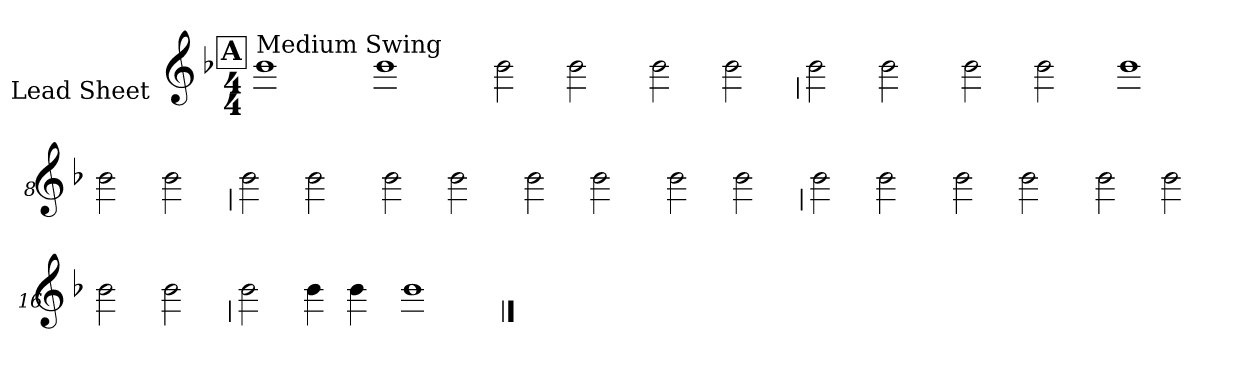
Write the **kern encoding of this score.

**kern
*part1
*staff1
*I"Lead Sheet
*stria0
*clefG2
*k[b-]
*F:
*M4/4
!!LO:REH:place=s1:a:t=A
=1||
!LO:TX:a:t=Medium Swing
1b-
=2-
1b-
=3-
2b-
2b-
=4-
2b-
2b-
!!LO:LB:g=z
=5
2b-
2b-
=6-
2b-
2b-
=7-
1b-
=8-
2b-
2b-
!!LO:LB:g=z
=9
2b-
2b-
=10-
2b-
2b-
=11-
2b-
2b-
=12-
2b-
2b-
!!LO:LB:g=z
=13
2b-
2b-
=14-
2b-
2b-
=15-
2b-
2b-
=16-
2b-
2b-
!!LO:LB:g=z
=17
2b-
4b-
4b-
=18-
1b-
==
*-
